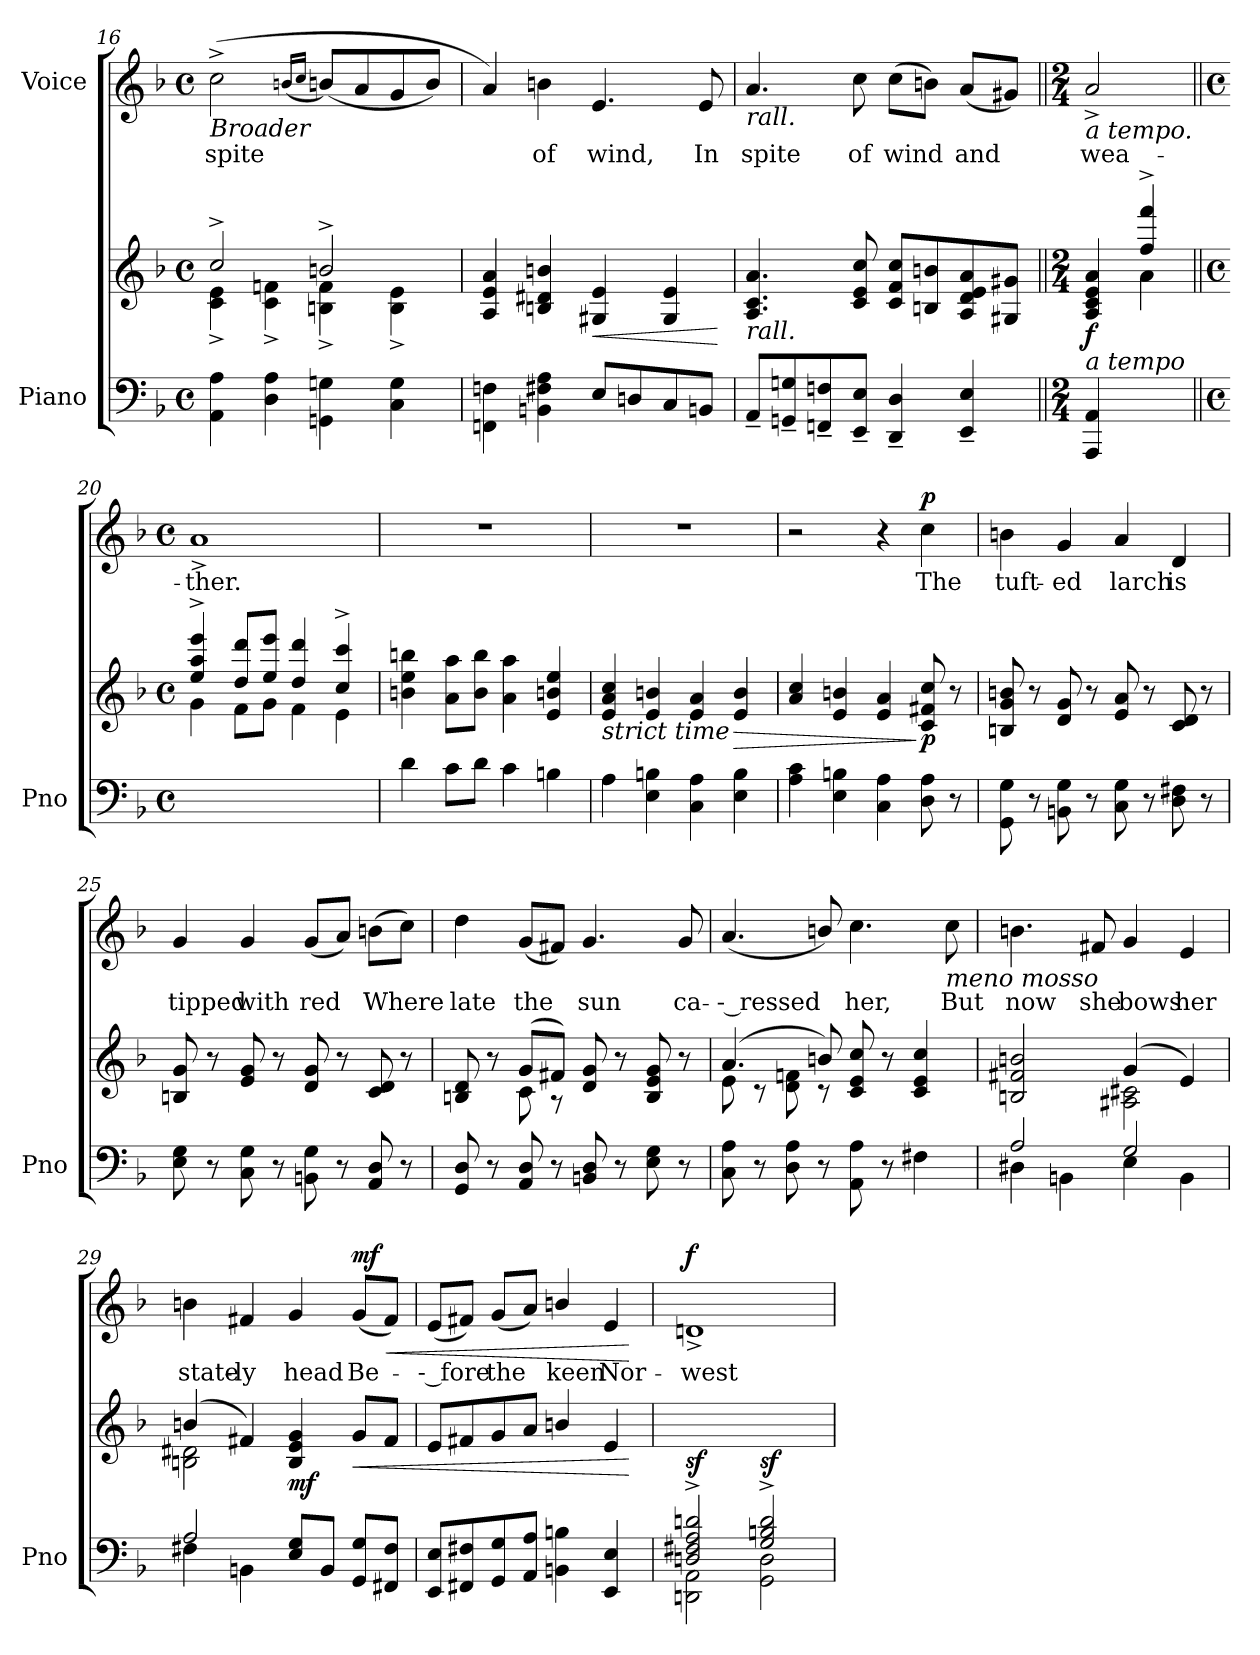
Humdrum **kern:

**kern	**kern	**dynam	**kern	**text	**dynam
*part2	*part2	*part2	*part1	*part1	*part1
*staff3	*staff2	*staff2/3	*staff1	*staff1	*staff1
*I"Piano	*	*	*I"Voice	*	*
*I'Pno	*	*	*	*	*
!!LO:LB:g=z
*clefF4	*clefG2	*	*clefG2	*	*
*k[b-]	*k[b-]	*	*k[b-]	*	*
*M4/4	*M4/4	*	*M4/4	*	*
*met(c)	*met(c)	*	*met(c)	*	*
=16	=16	=16	=16	=16	=16
*	*^	*	*	*	*
!	!	!	!	!LO:TX:b:i:t=Broader	!	!
!	!	!	!	!	!LO:LY:b	!
4AA\ 4A\	2cc^/	4c\^ 4e\^	.	(<2cc^\	spite	.
4D\ 4A\	.	4c\^ 4fn\^	.	.	.	.
.	.	.	.	(16qbn/LL	.	.
.	.	.	.	16qcc/JJ	.	.
4GGn\ 4Gn\	2bn^/	4Bn\^ 4f\^	.	(8b/L)	.	.
.	.	.	.	8a/	.	.
4C\ 4G\	.	4B\^ 4e\^	.	8g/	.	.
.	.	.	.	8b/J)	.	.
*	*v	*v	*	*	*	*
=17	=17	=17	=17	=17	=17
4FFn\ 4Fn\	4A/ 4e/ 4a/	.	4a/)	.	.
!	!	!	!	!LO:LY:b	!
4BBn\ 4F#X\ 4A\	4Bn/ 4d#X/ 4bn/	.	4bn\	of	.
!	!	!LO:HP:b	!	!LO:LY:b	!
8E/L	4G#X/ 4e/	<	4.e/	wind,	.
8Dn/	.	.	.	.	.
8C/	4G#/ 4e/	.	.	.	.
!	!	!	!	!LO:LY:b	!
8BBn/J	.	.	8e/	In	.
.	.	[	.	.	.
!!LO:LB:g=z
=18	=18	=18	=18	=18	=18
!	!	!	!LO:TX:b:i:t=rall.	!	!
!	!LO:TX:b:i:t=rall.	!	!	!	!
!	!	!	!	!LO:LY:b	!
8AA~/L	4.A/ 4.c/ 4.a/	.	4.a/	spite	.
8GGn/~ 8Gn/~	.	.	.	.	.
8FFn/~ 8Fn/~	.	.	.	.	.
!	!	!	!	!LO:LY:b	!
8EE/~ 8E/~J	8c/ 8e/ 8cc/	.	8cc\	of	.
!	!	!	!	!LO:LY:b	!
4DD/~ 4D/~	8c/ 8f/ 8cc/L	.	(8cc\L	wind	.
.	8Bn/ 8bn/	.	8bn\J)	.	.
!	!	!	!	!LO:LY:b	!
4EE/~ 4E/~	8A/ 8d/ 8e/ 8a/	.	(8a/L	and	.
.	8G#X/ 8g#X/J	.	8g#X/J)	.	.
=19||	=19||	=19||	=19||	=19||	=19||
*M2/4	*M2/4	*	*M2/4	*	*
*	*^	*	*	*	*
!	!	!	!	!LO:TX:b:i:t=a tempo.	!	!
!	!LO:TX:b:i:t=a tempo	!	!	!	!	!
!	!	!	!LO:DY:b	!	!LO:LY:b	!
4AAA/ 4AA/	4A/ 4c/ 4e/ 4a/	4ryy	f	2a^>/	wea-	.
4ryy	4ff/^> 4fff/^>	4a\	.	.	.	.
=20||	=20||	=20||	=20||	=20||	=20||	=20||
*M4/4	*M4/4	*	*	*M4/4	*	*
*met(c)	*met(c)	*	*	*met(c)	*	*
!	!	!	!	!	!LO:LY:b	!
1ryy	4ee/^> 4aa/^> 4eee/^>	4g\	.	1a^>	-ther.	.
.	8dd/ 8ddd/L	8f\L	.	.	.	.
.	8ee/ 8eee/J	8g\J	.	.	.	.
.	4dd/ 4ddd/	4f\	.	.	.	.
.	4cc/^> 4ccc/^>	4e\	.	.	.	.
*	*v	*v	*	*	*	*
!!LO:PB:g=z
=21	=21	=21	=21	=21	=21
4d\	4bn\ 4ee\ 4bbn\	.	1r	.	.
8c\L	8a\ 8aa\L	.	.	.	.
8d\J	8b\ 8bb\J	.	.	.	.
4c\	4a\ 4aa\	.	.	.	.
4Bn\	4e/ 4bn/ 4ee/	.	.	.	.
=22	=22	=22	=22	=22	=22
!	!LO:TX:b:i:t=strict time	!	!	!	!
4A\	4e/ 4a/ 4cc/	.	1r	.	.
4E\ 4Bn\	4e/ 4bn/	.	.	.	.
4C\ 4A\	4e/ 4a/	.	.	.	.
!	!	!LO:HP:b	!	!	!
4E\ 4B\	4e/ 4b/	>	.	.	.
=23	=23	=23	=23	=23	=23
4A\ 4c\	4a/ 4cc/	.	2r	.	.
4E\ 4Bn\	4e/ 4bn/	.	.	.	.
4C\ 4A\	4e/ 4a/	.	4r	.	.
!	!	!LO:DY:n=1:b	!	!LO:LY:b	!LO:DY:a
8D\ 8A\	8c/ 8f#X/ 8cc/	] p	4cc\	The	p
8r	8r	.	.	.	.
!!LO:LB:g=z
=24	=24	=24	=24	=24	=24
!	!	!	!	!LO:LY:b	!
8GG\ 8G\	8Bn/ 8g/ 8bn/	.	4bn\	tuft-	.
8r	8r	.	.	.	.
!	!	!	!	!LO:LY:b	!
8BBn\ 8G\	8d/ 8g/	.	4g/	-ed	.
8r	8r	.	.	.	.
!	!	!	!	!LO:LY:b	!
8C\ 8G\	8e/ 8a/	.	4a/	larch	.
8r	8r	.	.	.	.
!	!	!	!	!LO:LY:b	!
8D\ 8F#X\	8c/ 8d/	.	4d/	is	.
8r	8r	.	.	.	.
=25	=25	=25	=25	=25	=25
!	!	!	!	!LO:LY:b	!
8E\ 8G\	8Bn/ 8g/	.	4g/	tipped	.
8r	8r	.	.	.	.
!	!	!	!	!LO:LY:b	!
8C\ 8G\	8e/ 8g/	.	4g/	with	.
8r	8r	.	.	.	.
!	!	!	!	!LO:LY:b	!
8BBn\ 8G\	8d/ 8g/	.	(8g/L	red	.
8r	8r	.	8a/J)	.	.
!	!	!	!	!LO:LY:b	!
8AA/ 8D/	8c/ 8d/	.	(8bn\L	Where	.
8r	8r	.	8cc\J)	.	.
=26	=26	=26	=26	=26	=26
*	*^	*	*	*	*
!	!	!	!	!	!LO:LY:b	!
8GG/ 8D/	8Bn/ 8d/	4ryy	.	4dd\	late	.
8r	8r	.	.	.	.	.
!	!	!	!	!	!LO:LY:b	!
8AA/ 8D/	(8g/L	8c\	.	(8g/L	the	.
8r	8f#X/J)	8r	.	8f#X/J)	.	.
!	!	!	!	!	!LO:LY:b	!
8BBn/ 8D/	8d/ 8g/	2ryy	.	4.g/	sun	.
8r	8r	.	.	.	.	.
8E\ 8G\	8B/ 8e/ 8g/	.	.	.	.	.
!	!	!	!	!	!LO:LY:b	!
8r	8r	.	.	8g/	ca-	.
!!LO:LB:g=z
=27	=27	=27	=27	=27	=27	=27
!	!	!	!	!	!LO:LY:b	!
8C\ 8A\	(4.a/	8e\	.	(4.a/	-- ressed	.
8r	.	8r	.	.	.	.
8D\ 8A\	.	8d\ 8fn\	.	.	.	.
8r	8bn/)	8r	.	8bn/)	.	.
!	!	!	!	!	!LO:LY:b	!
8AA\ 8A\	8c/ 8e/ 8cc/	2ryy	.	4.cc\	her,	.
8r	8r	.	.	.	.	.
!	!	!	!LO:DY:b	!	!	!
!	!	!	!LO:DY:n=1:b	!	!	!
4F#X\	4c/ 4e/ 4cc/	.	pp other-dynamics	.	.	.
!	!	!	!	!LO:TX:b:i:t=meno mosso	!	!
!	!	!	!	!	!LO:LY:b	!
.	.	.	.	8cc\	But	.
=28	=28	=28	=28	=28	=28	=28
*^	*	*	*	*	*	*
!	!	!	!	!	!	!LO:LY:b	!
2A/	4D#X\	2Bn/ 2f#X/ 2bn/	2ryy	.	4.bn\	now	.
.	4BBn\	.	.	.	.	.	.
!	!	!	!	!	!	!LO:LY:b	!
.	.	.	.	.	8f#X/	she	.
!	!	!	!	!	!	!LO:LY:b	!
2G/	4E\	(4g/	2A#X\ 2c#X\	.	4g/	bows	.
!	!	!	!	!	!	!LO:LY:b	!
.	4BB\	4e/)	.	.	4e/	her	.
=29	=29	=29	=29	=29	=29	=29	=29
!	!	!	!	!	!	!LO:LY:b	!
2A/	4F#X\	(4bn/	2Bn\ 2d#X\	.	4bn\	state-	.
!	!	!	!	!	!	!LO:LY:b	!
.	4BBn\	4f#X/)	.	.	4f#X/	-ly	.
!	!	!	!	!LO:DY:b	!	!LO:LY:b	!
8E/ 8G/L	2ryy	4B/ 4e/ 4g/	2ryy	mf	4g/	head	.
8BB/J	.	.	.	.	.	.	.
!	!	!	!	!LO:HP:b	!	!LO:LY:b	!LO:HP:b
!	!	!	!	!	!	!	!LO:DY:n=1:a
8GG/ 8G/L	.	8g/L	.	<	(8g/L	Be-	< mf
8FF#X/ 8F#/J	.	8f#/J	.	.	8f#/J)	.	.
*v	*v	*	*	*	*	*	*
*	*v	*v	*	*	*	*
!!LO:LB:g=z
=30	=30	=30	=30	=30	=30
!	!	!	!	!LO:LY:b	!
8EE/ 8E/L	8e/L	.	(8e/L	-- fore	.
8FF#X/ 8F#X/	8f#X/	.	8f#X/J)	.	.
!	!	!	!	!LO:LY:b	!
8GG/ 8G/	8g/	.	(8g/L	the	.
8AA/ 8A/J	8a/J	.	8a/J)	.	.
!	!	!	!	!LO:LY:b	!
4BBn\ 4Bn\	4bn/	.	4bn/	keen	.
!	!	!	!	!LO:LY:b	!
4EE/ 4E/	4e/	.	4e/	Nor-	.
.	.	[	.	.	[
=31	=31	=31	=31	=31	=31
*^	*	*	*	*	*
!	!	!	!LO:DY:b	!	!LO:LY:b	!LO:DY:a
2Dn/^> 2F#X/^> 2A/^> 2dn/^>	2DDn\ 2AA\	2ryy	sf	1dn^>	-west-	f
!	!	!	!LO:DY:b	!	!	!
2G/^> 2Bn/^> 2d/^>	2GG\ 2D\	2ryy	sf	.	.	.
*v	*v	*	*	*	*	*
=	=	=	=	=	=
*-	*-	*-	*-	*-	*-
